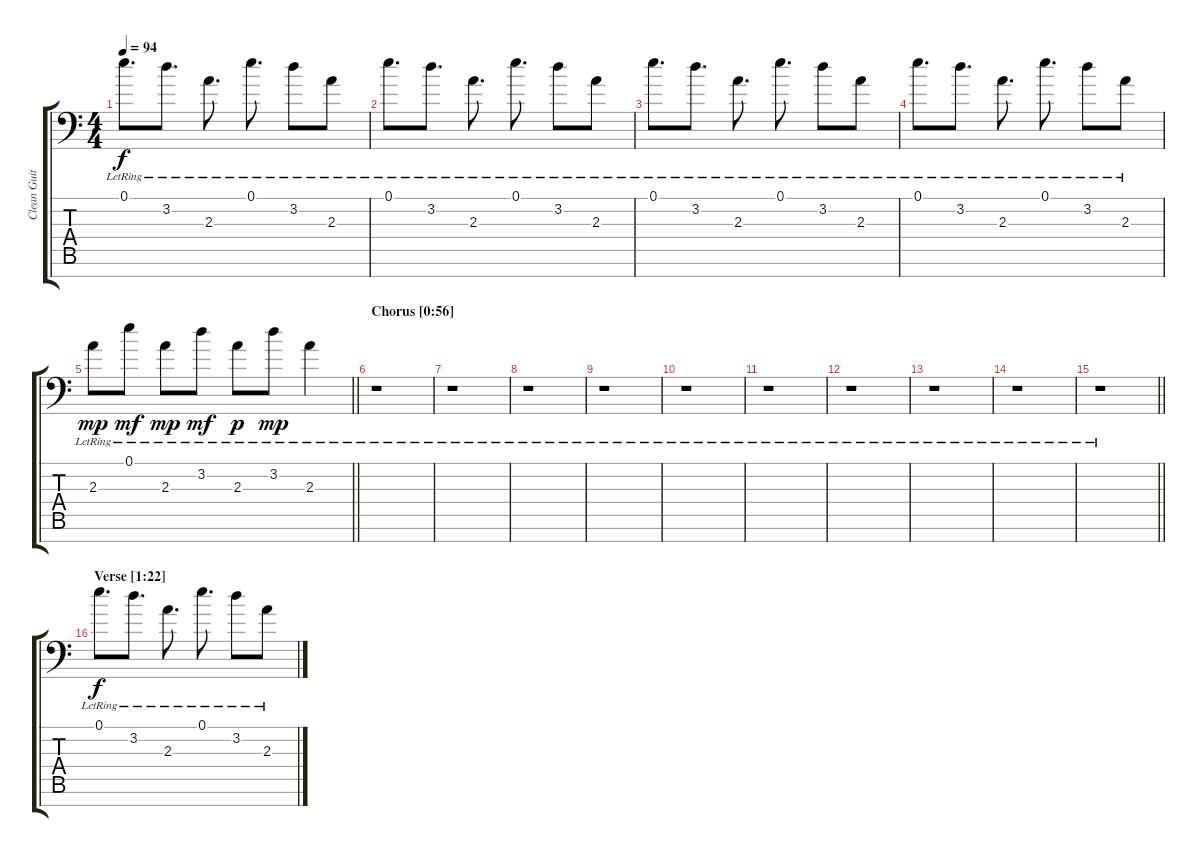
\track ("Clean Guitar" "Clean Guit") {instrument electricguitarclean}
\staff {score tabs}
\tuning (E4 B3 G3 D3 A2 E2 A1) {hide}
\ts (4 4)
\tempo 94
\clef f4
\ks c
0.1{lr}.8{d dy f} 3.2{lr}.8{d} 2.3{lr}.8{d} 0.1{lr}.8{d} 3.2{lr}.8 2.3{lr}.8 |
0.1{lr}.8{d} 3.2{lr}.8{d} 2.3{lr}.8{d} 0.1{lr}.8{d} 3.2{lr}.8 2.3{lr}.8 |
0.1{lr}.8{d} 3.2{lr}.8{d} 2.3{lr}.8{d} 0.1{lr}.8{d} 3.2{lr}.8 2.3{lr}.8 |
0.1{lr}.8{d} 3.2{lr}.8{d} 2.3{lr}.8{d} 0.1{lr}.8{d} 3.2{lr}.8 2.3{lr}.8 |
\barLineRight lightlight
2.3{lr}.8{dy mp} 0.1{lr}.8{dy mf} 2.3{lr}.8{dy mp} 3.2{lr}.8{dy mf} 2.3{lr}.8{dy p} 3.2{lr}.8{dy mp} 2.3{lr}.4 |
\section ("" "Chorus [0:56]")
r.1 |
r.1 |
r.1 |
r.1 |
r.1 |
r.1 |
r.1 |
r.1 |
r.1 |
\barLineRight lightlight
r.1 |
\section ("" "Verse [1:22]")
0.1{lr}.8{d dy f balance 3} 3.2{lr}.8{d} 2.3{lr}.8{d} 0.1{lr}.8{d} 3.2{lr}.8 2.3{lr}.8
